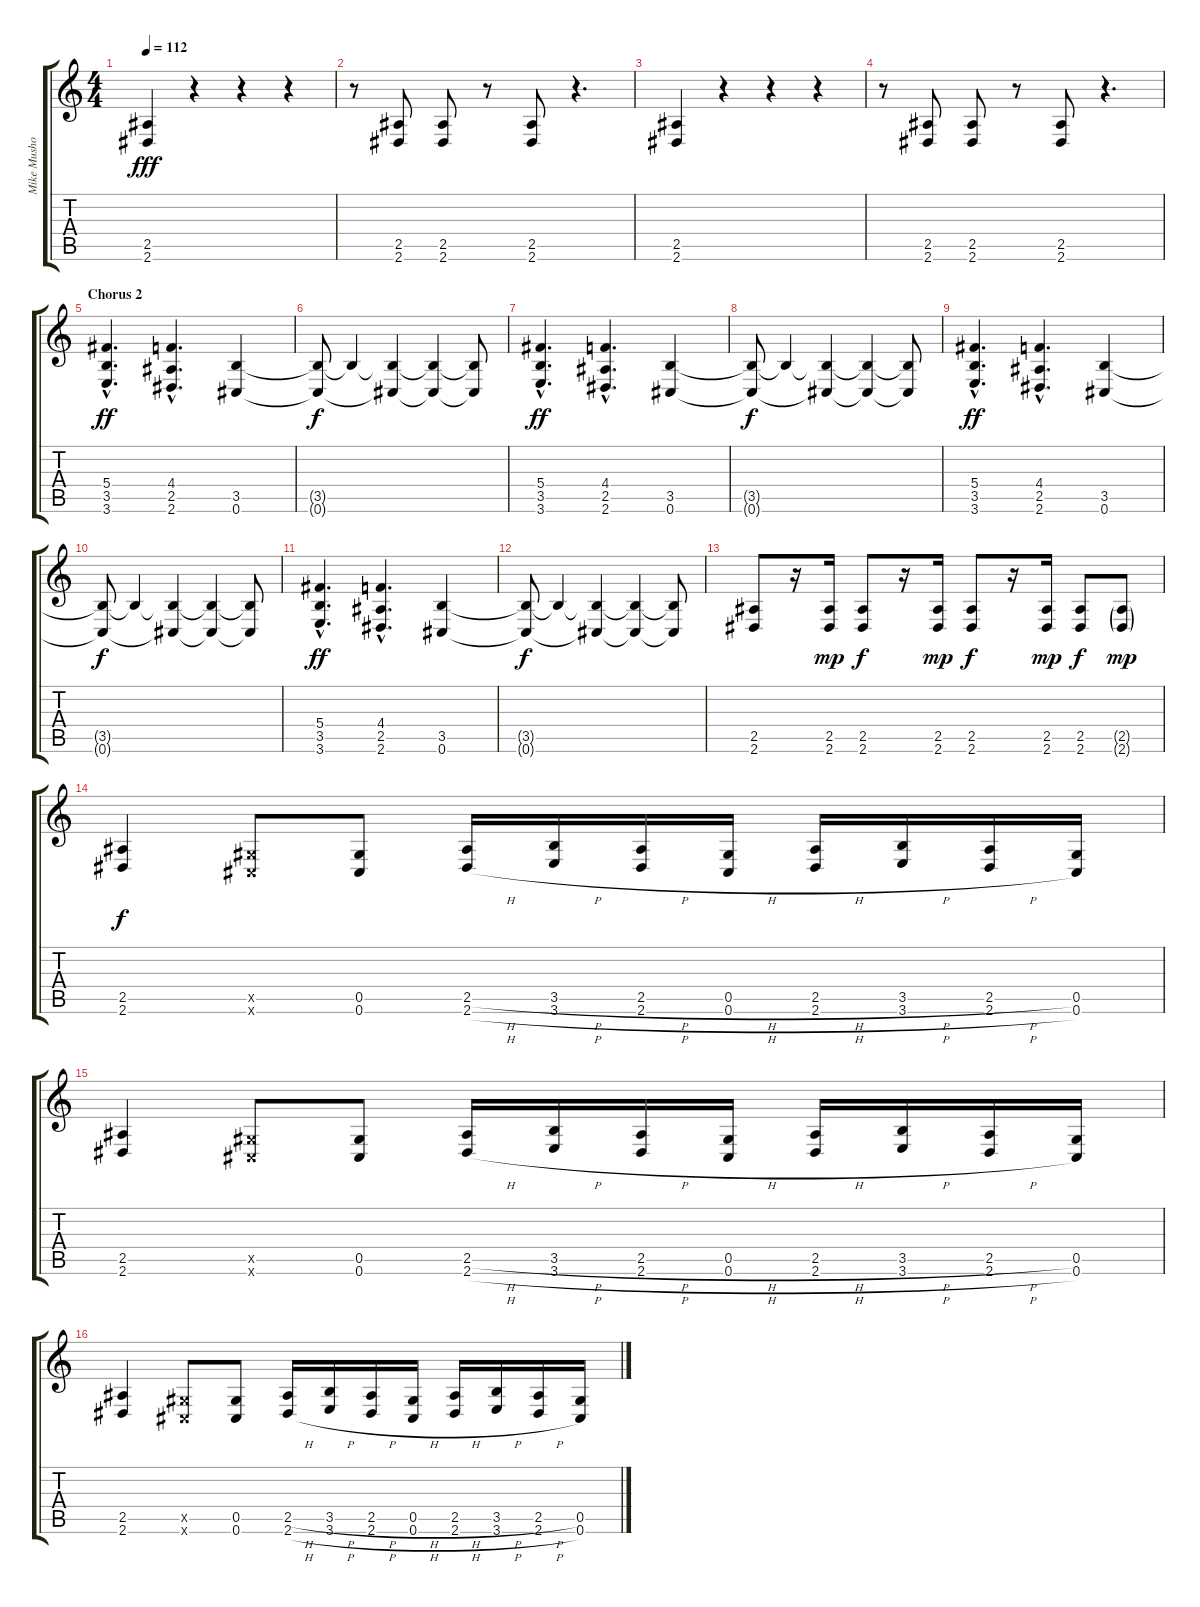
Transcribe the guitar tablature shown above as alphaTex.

\track ("Mike Mushok" "Mike Musho") {instrument distortionguitar}
\staff {score tabs}
\tuning (Eb4 Bb3 Gb3 Db3 Ab2 Db2) {hide}
\ts (4 4)
\tempo 112
\clef g2
\ks c
(2.5 2.6).4{dy fff} r.4 r.4 r.4 |
r.8 (2.5 2.6).8 (2.5 2.6).8 r.8 (2.5 2.6).8 r.4{d} |
(2.5 2.6).4 r.4 r.4 r.4 |
r.8 (2.5 2.6).8 (2.5 2.6).8 r.8 (2.5 2.6).8 r.4{d} |
\section ("" "Chorus 2")
(5.4{hac} 3.5{hac} 3.6{hac}).4{d dy ff volume 16} (4.4{hac} 2.5{hac} 2.6{hac}).4{d} (3.5 0.6).4 |
(3.5{t} 0.6{t}).8{dy f} 3.5{t}.4 (3.5{t} 0.6{t}).4{volume 13} (3.5{t} 0.6{t}).4{volume 12} (3.5{t} 0.6{t}).8 |
(5.4{hac} 3.5{hac} 3.6{hac}).4{d dy ff volume 16} (4.4{hac} 2.5{hac} 2.6{hac}).4{d} (3.5 0.6).4 |
(3.5{t} 0.6{t}).8{dy f} 3.5{t}.4 (3.5{t} 0.6{t}).4{volume 13} (3.5{t} 0.6{t}).4{volume 12} (3.5{t} 0.6{t}).8 |
(5.4{hac} 3.5{hac} 3.6{hac}).4{d dy ff volume 16} (4.4{hac} 2.5{hac} 2.6{hac}).4{d} (3.5 0.6).4 |
(3.5{t} 0.6{t}).8{dy f} 3.5{t}.4 (3.5{t} 0.6{t}).4{volume 13} (3.5{t} 0.6{t}).4{volume 12} (3.5{t} 0.6{t}).8 |
(5.4{hac} 3.5{hac} 3.6{hac}).4{d dy ff volume 16} (4.4{hac} 2.5{hac} 2.6{hac}).4{d} (3.5 0.6).4 |
(3.5{t} 0.6{t}).8{dy f} 3.5{t}.4 (3.5{t} 0.6{t}).4{volume 13} (3.5{t} 0.6{t}).4{volume 12} (3.5{t} 0.6{t}).8 |
(2.5 2.6).8 r.16 (2.5 2.6).16{dy mp} (2.5 2.6).8{dy f} r.16 (2.5 2.6).16{dy mp} (2.5 2.6).8{dy f} r.16 (2.5 2.6).16{dy mp} (2.5 2.6).8{dy f} (2.5{g} 2.6{g}).8{dy mp} |
(2.5 2.6).4{dy f} (0.5{x} 0.6{x}).8 (0.5 0.6).8 (2.5{h} 2.6{h}).16 (3.5{h} 3.6{h}).16 (2.5{h} 2.6{h}).16 (0.5{h} 0.6{h}).16 (2.5{h} 2.6{h}).16 (3.5{h} 3.6{h}).16 (2.5{h} 2.6{h}).16 (0.5 0.6).16 |
(2.5 2.6).4 (0.5{x} 0.6{x}).8 (0.5 0.6).8 (2.5{h} 2.6{h}).16 (3.5{h} 3.6{h}).16 (2.5{h} 2.6{h}).16 (0.5{h} 0.6{h}).16 (2.5{h} 2.6{h}).16 (3.5{h} 3.6{h}).16 (2.5{h} 2.6{h}).16 (0.5 0.6).16 |
(2.5 2.6).4 (0.5{x} 0.6{x}).8 (0.5 0.6).8 (2.5{h} 2.6{h}).16 (3.5{h} 3.6{h}).16 (2.5{h} 2.6{h}).16 (0.5{h} 0.6{h}).16 (2.5{h} 2.6{h}).16 (3.5{h} 3.6{h}).16 (2.5{h} 2.6{h}).16 (0.5 0.6).16
